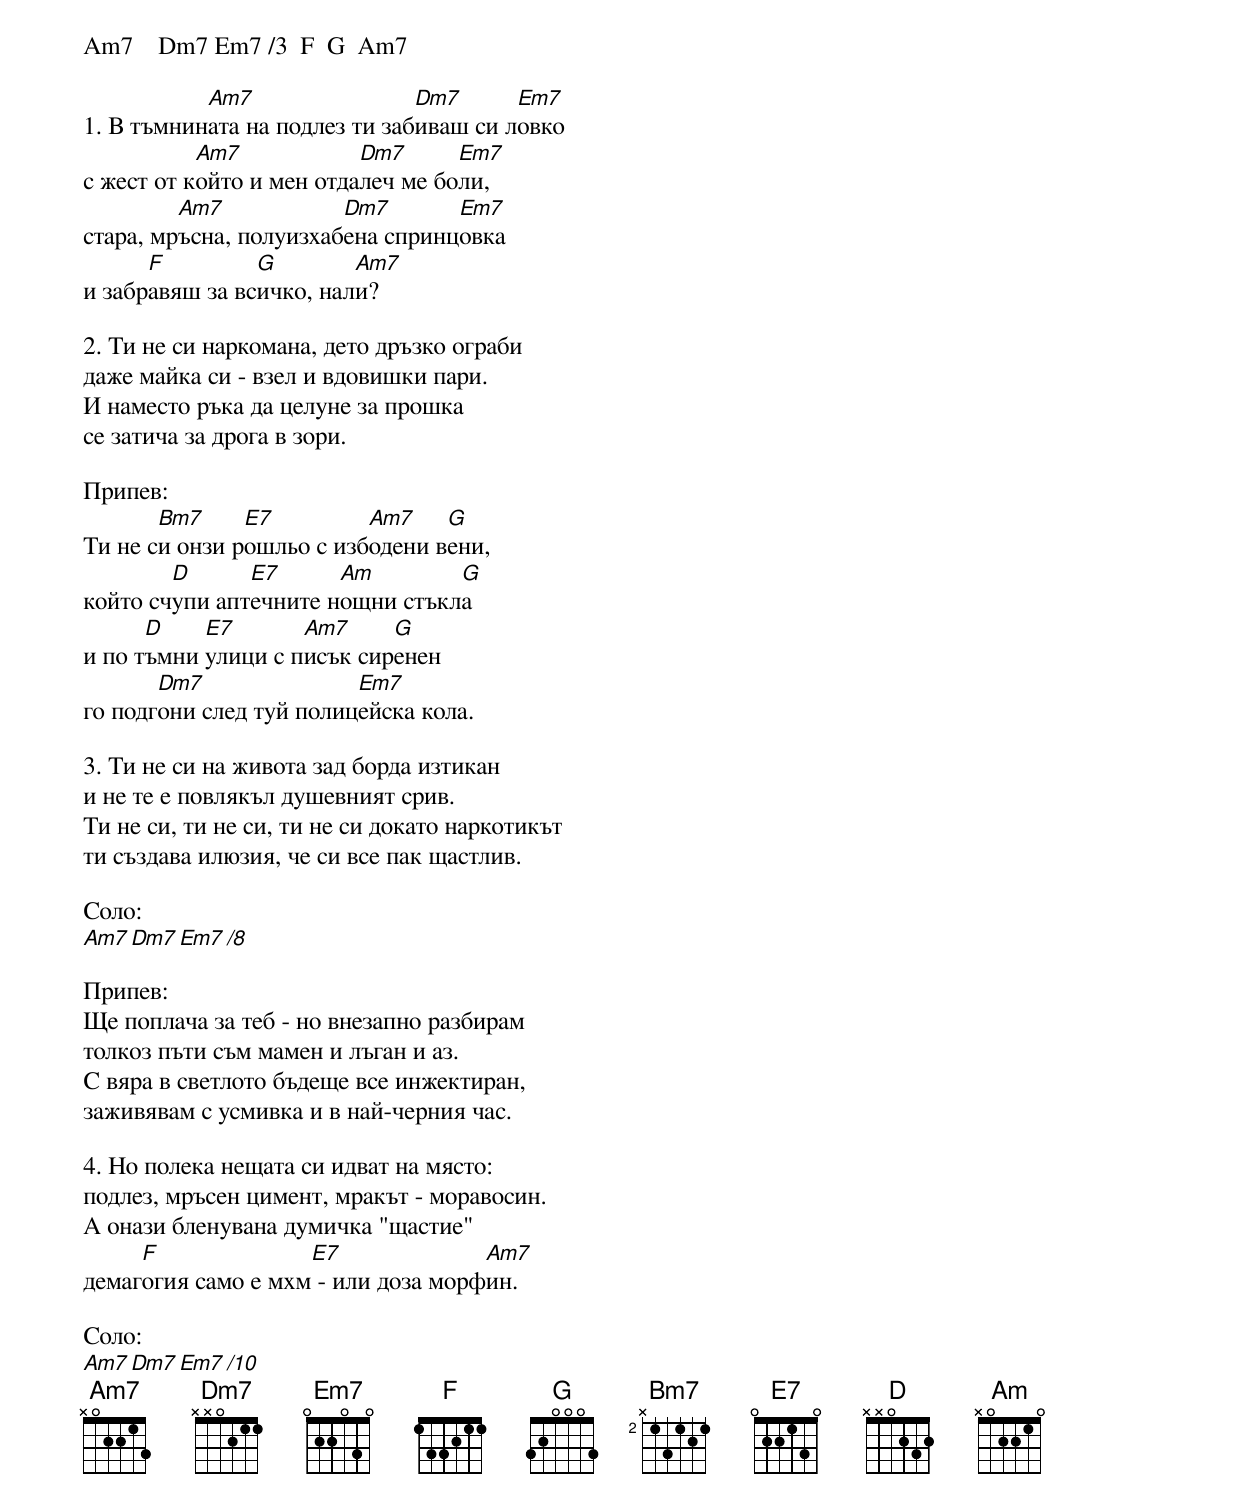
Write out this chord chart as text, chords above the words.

Am7    Dm7 Em7 /3  F  G  Am7

           Am7                 Dm7      Em7
1. В тъмнината на подлез ти забиваш си ловко
           Am7            Dm7      Em7
с жест от който и мен отдалеч ме боли,
         Am7            Dm7       Em7
стара, мръсна, полуизхабена спринцовка
      F         G        Am7
и забравяш за всичко, нали?

2. Ти не си наркомана, дето дръзко ограби
даже майка си - взел и вдовишки пари.
И наместо ръка да целуне за прошка
се затича за дрога в зори.

Припев:
       Bm7     E7         Am7    G
Ти не си онзи рошльо с избодени вени,
        D      E7      Am        G
който счупи аптечните нощни стъкла
      D    E7       Am7     G
и по тъмни улици с писък сиренен
       Dm7               Em7
го подгони след туй полицейска кола.

3. Ти не си на живота зад борда изтикан
и не те е повлякъл душевният срив.
Ти не си, ти не си, ти не си докато наркотикът
ти създава илюзия, че си все пак щастлив.

Соло:
Am7    Dm7 Em7 /8

Припев:
Ще поплача за теб - но внезапно разбирам
толкоз пъти съм мамен и лъган и аз.
С вяра в светлото бъдеще все инжектиран,
заживявам с усмивка и в най-черния час.

4. Но полека нещата си идват на място:
подлез, мръсен цимент, мракът - моравосин.
А онази бленувана думичка "щастие"
     F              E7              Am7
демагогия само е мхм - или доза морфин.

Соло:
Am7    Dm7 Em7 /10
